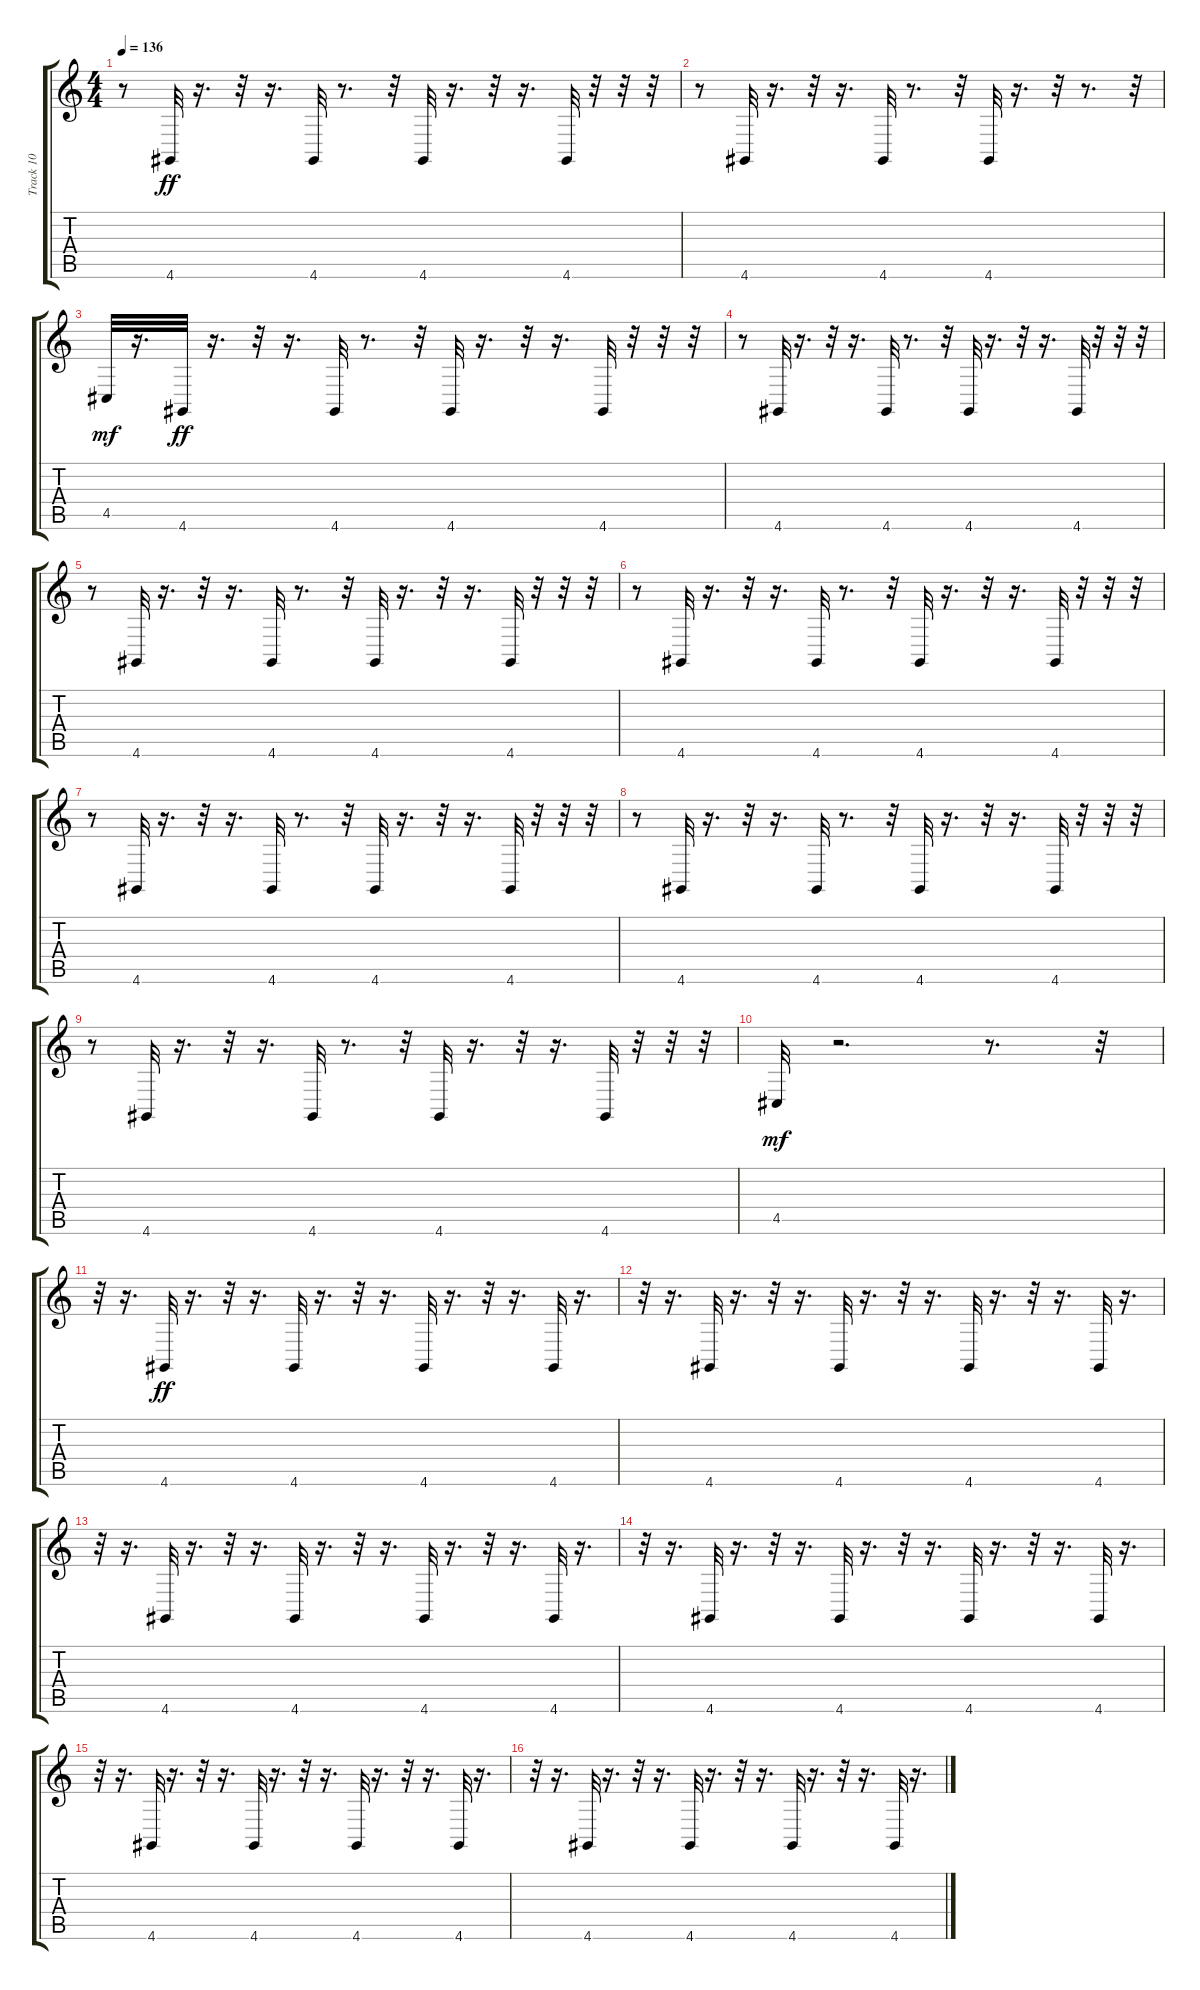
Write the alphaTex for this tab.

\track ("Track 10" "Track 10") {instrument synthdrum}
\staff {score tabs}
\tuning (E4 B3 G3 D3 A2 E2) {hide}
\ts (4 4)
\tempo 136
\clef g2
\ks c
r.8{dy ff} 4.6.32 r.16{d} r.32 r.16{d} 4.6.32 r.8{d} r.32 4.6.32 r.16{d} r.32 r.16{d} 4.6.32 r.32 r.32 r.32 |
r.8 4.6.32 r.16{d} r.32 r.16{d} 4.6.32 r.8{d} r.32 4.6.32 r.16{d} r.32 r.8{d} r.32 |
4.5.32{dy mf} r.16{d} 4.6.32{dy ff} r.16{d} r.32 r.16{d} 4.6.32 r.8{d} r.32 4.6.32 r.16{d} r.32 r.16{d} 4.6.32 r.32 r.32 r.32 |
r.8 4.6.32 r.16{d} r.32 r.16{d} 4.6.32 r.8{d} r.32 4.6.32 r.16{d} r.32 r.16{d} 4.6.32 r.32 r.32 r.32 |
r.8 4.6.32 r.16{d} r.32 r.16{d} 4.6.32 r.8{d} r.32 4.6.32 r.16{d} r.32 r.16{d} 4.6.32 r.32 r.32 r.32 |
r.8 4.6.32 r.16{d} r.32 r.16{d} 4.6.32 r.8{d} r.32 4.6.32 r.16{d} r.32 r.16{d} 4.6.32 r.32 r.32 r.32 |
r.8 4.6.32 r.16{d} r.32 r.16{d} 4.6.32 r.8{d} r.32 4.6.32 r.16{d} r.32 r.16{d} 4.6.32 r.32 r.32 r.32 |
r.8 4.6.32 r.16{d} r.32 r.16{d} 4.6.32 r.8{d} r.32 4.6.32 r.16{d} r.32 r.16{d} 4.6.32 r.32 r.32 r.32 |
r.8 4.6.32 r.16{d} r.32 r.16{d} 4.6.32 r.8{d} r.32 4.6.32 r.16{d} r.32 r.16{d} 4.6.32 r.32 r.32 r.32 |
4.5.32{dy mf} r.2{d} r.8{d} r.32 |
r.32 r.16{d} 4.6.32{dy ff} r.16{d} r.32 r.16{d} 4.6.32 r.16{d} r.32 r.16{d} 4.6.32 r.16{d} r.32 r.16{d} 4.6.32 r.16{d} |
r.32 r.16{d} 4.6.32 r.16{d} r.32 r.16{d} 4.6.32 r.16{d} r.32 r.16{d} 4.6.32 r.16{d} r.32 r.16{d} 4.6.32 r.16{d} |
r.32 r.16{d} 4.6.32 r.16{d} r.32 r.16{d} 4.6.32 r.16{d} r.32 r.16{d} 4.6.32 r.16{d} r.32 r.16{d} 4.6.32 r.16{d} |
r.32 r.16{d} 4.6.32 r.16{d} r.32 r.16{d} 4.6.32 r.16{d} r.32 r.16{d} 4.6.32 r.16{d} r.32 r.16{d} 4.6.32 r.16{d} |
r.32 r.16{d} 4.6.32 r.16{d} r.32 r.16{d} 4.6.32 r.16{d} r.32 r.16{d} 4.6.32 r.16{d} r.32 r.16{d} 4.6.32 r.16{d} |
r.32 r.16{d} 4.6.32 r.16{d} r.32 r.16{d} 4.6.32 r.16{d} r.32 r.16{d} 4.6.32 r.16{d} r.32 r.16{d} 4.6.32 r.16{d}
